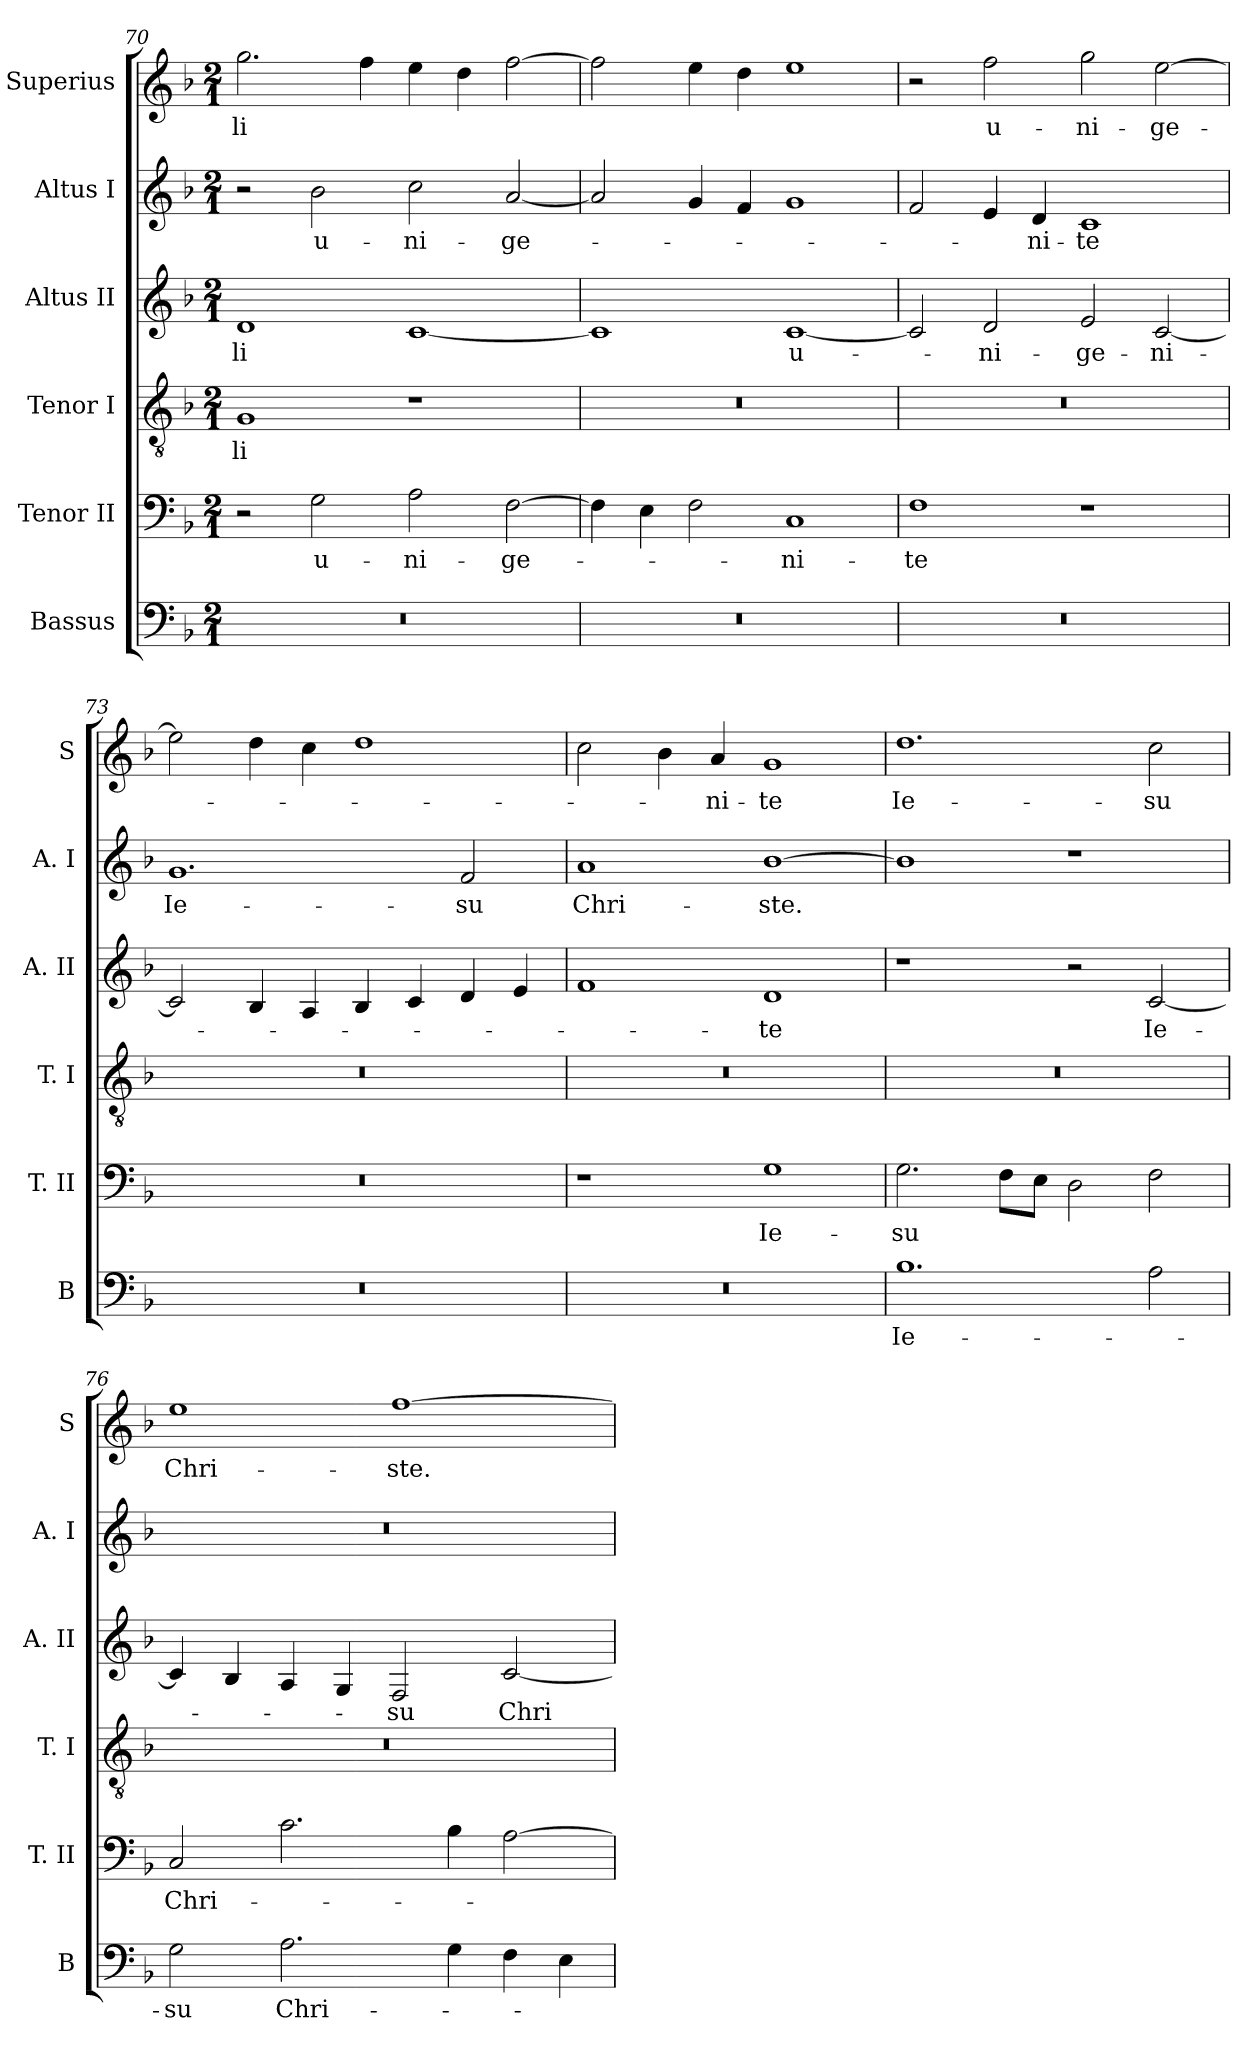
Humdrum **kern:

**kern	**text	**kern	**text	**kern	**text	**kern	**text	**kern	**text	**kern	**text
*part6	*part6	*part5	*part5	*part4	*part4	*part3	*part3	*part2	*part2	*part1	*part1
*staff6	*staff6	*staff5	*staff5	*staff4	*staff4	*staff3	*staff3	*staff2	*staff2	*staff1	*staff1
*I"Bassus	*	*I"Tenor II	*	*I"Tenor I	*	*I"Altus II	*	*I"Altus I	*	*I"Superius	*
*I'B	*	*I'T. II	*	*I'T. I	*	*I'A. II	*	*I'A. I	*	*I'S	*
*clefF4	*	*clefF4	*	*clefGv2	*	*clefG2	*	*clefG2	*	*clefG2	*
*k[b-]	*	*k[b-]	*	*k[b-]	*	*k[b-]	*	*k[b-]	*	*k[b-]	*
*F:	*	*F:	*	*F:	*	*F:	*	*F:	*	*F:	*
*M2/1	*	*M2/1	*	*M2/1	*	*M2/1	*	*M2/1	*	*M2/1	*
=70	=70	=70	=70	=70	=70	=70	=70	=70	=70	=70	=70
0r	.	2r	.	1G	-li	1d	-li	2r	.	2.gg	-li
.	.	2G	u-	.	.	.	.	2b-	u-	.	.
.	.	.	.	.	.	.	.	.	.	4ff	.
.	.	2A	-ni-	1r	.	[1c	.	2cc	-ni-	4ee	.
.	.	.	.	.	.	.	.	.	.	4dd	.
.	.	[2F	-ge-	.	.	.	.	[2a	-ge-	[2ff	.
=71	=71	=71	=71	=71	=71	=71	=71	=71	=71	=71	=71
0r	.	4F]	.	0r	.	1c]	.	2a]	.	2ff]	.
.	.	4E	.	.	.	.	.	.	.	.	.
.	.	2F	.	.	.	.	.	4g	.	4ee	.
.	.	.	.	.	.	.	.	4f	.	4dd	.
.	.	1C	-ni-	.	.	[1c	u-	1g	.	1ee	.
=72	=72	=72	=72	=72	=72	=72	=72	=72	=72	=72	=72
0r	.	1F	-te	0r	.	2c]	.	2f	.	2r	.
.	.	.	.	.	.	2d	-ni-	4e	.	2ff	u-
.	.	.	.	.	.	.	.	4d	-ni-	.	.
.	.	1r	.	.	.	2e	-ge-	1c	-te	2gg	-ni-
.	.	.	.	.	.	[2c	-ni-	.	.	[2ee	-ge-
=73	=73	=73	=73	=73	=73	=73	=73	=73	=73	=73	=73
0r	.	0r	.	0r	.	2c]	.	1.g	Ie-	2ee]	.
.	.	.	.	.	.	4B-	.	.	.	4dd	.
.	.	.	.	.	.	4A	.	.	.	4cc	.
.	.	.	.	.	.	4B-	.	.	.	1dd	.
.	.	.	.	.	.	4c	.	.	.	.	.
.	.	.	.	.	.	4d	.	2f	-su	.	.
.	.	.	.	.	.	4e	.	.	.	.	.
=74	=74	=74	=74	=74	=74	=74	=74	=74	=74	=74	=74
0r	.	1r	.	0r	.	1f	.	1a	Chri-	2cc	.
.	.	.	.	.	.	.	.	.	.	4b-	.
.	.	.	.	.	.	.	.	.	.	4a	-ni-
.	.	1G	Ie-	.	.	1d	-te	[1b-	-ste.	1g	-te
=75	=75	=75	=75	=75	=75	=75	=75	=75	=75	=75	=75
1.B-	Ie-	2.G	-su	0r	.	1r	.	1b-]	.	1.dd	Ie-
.	.	8FL	.	.	.	.	.	.	.	.	.
.	.	8EJ	.	.	.	.	.	.	.	.	.
.	.	2D	.	.	.	2r	.	1r	.	.	.
2A	.	2F	.	.	.	[2c	Ie-	.	.	2cc	-su
=76	=76	=76	=76	=76	=76	=76	=76	=76	=76	=76	=76
2G	-su	2C	Chri-	0r	.	4c]	.	0r	.	1ee	Chri-
.	.	.	.	.	.	4B-	.	.	.	.	.
2.A	Chri-	2.c	.	.	.	4A	.	.	.	.	.
.	.	.	.	.	.	4G	.	.	.	.	.
.	.	.	.	.	.	2F	-su	.	.	[1ff	-ste.
4G	.	4B-	.	.	.	.	.	.	.	.	.
4F	.	[2A	.	.	.	[2c	Chri-	.	.	.	.
4E	.	.	.	.	.	.	.	.	.	.	.
=	=	=	=	=	=	=	=	=	=	=	=
*-	*-	*-	*-	*-	*-	*-	*-	*-	*-	*-	*-
